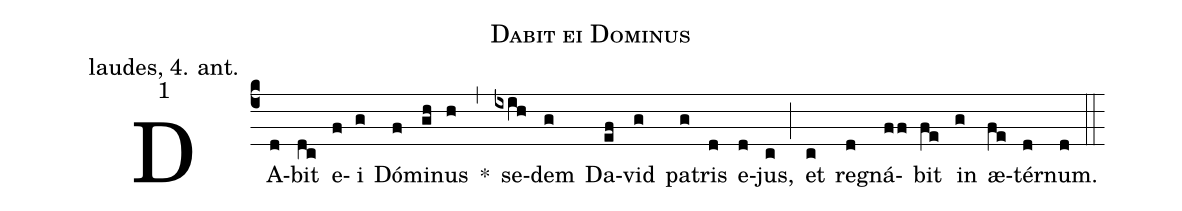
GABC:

name: Dabit ei Dominus;
office-part: laudes, 4. ant.;
mode: 1;
%%
% I.f

(c4)
DA(d)bit(dc) e(f)i(g) Dó(f)mi(gh)nus(h) *(,)
se(ixih)dem(g) Da(ef)vid(g) pat(g)ris(d) e(d)jus,(c) (;)
et(c) reg(d)ná(f/f)bit(fe) in(g) æ(fe)tér(d)num.(d) (::)
